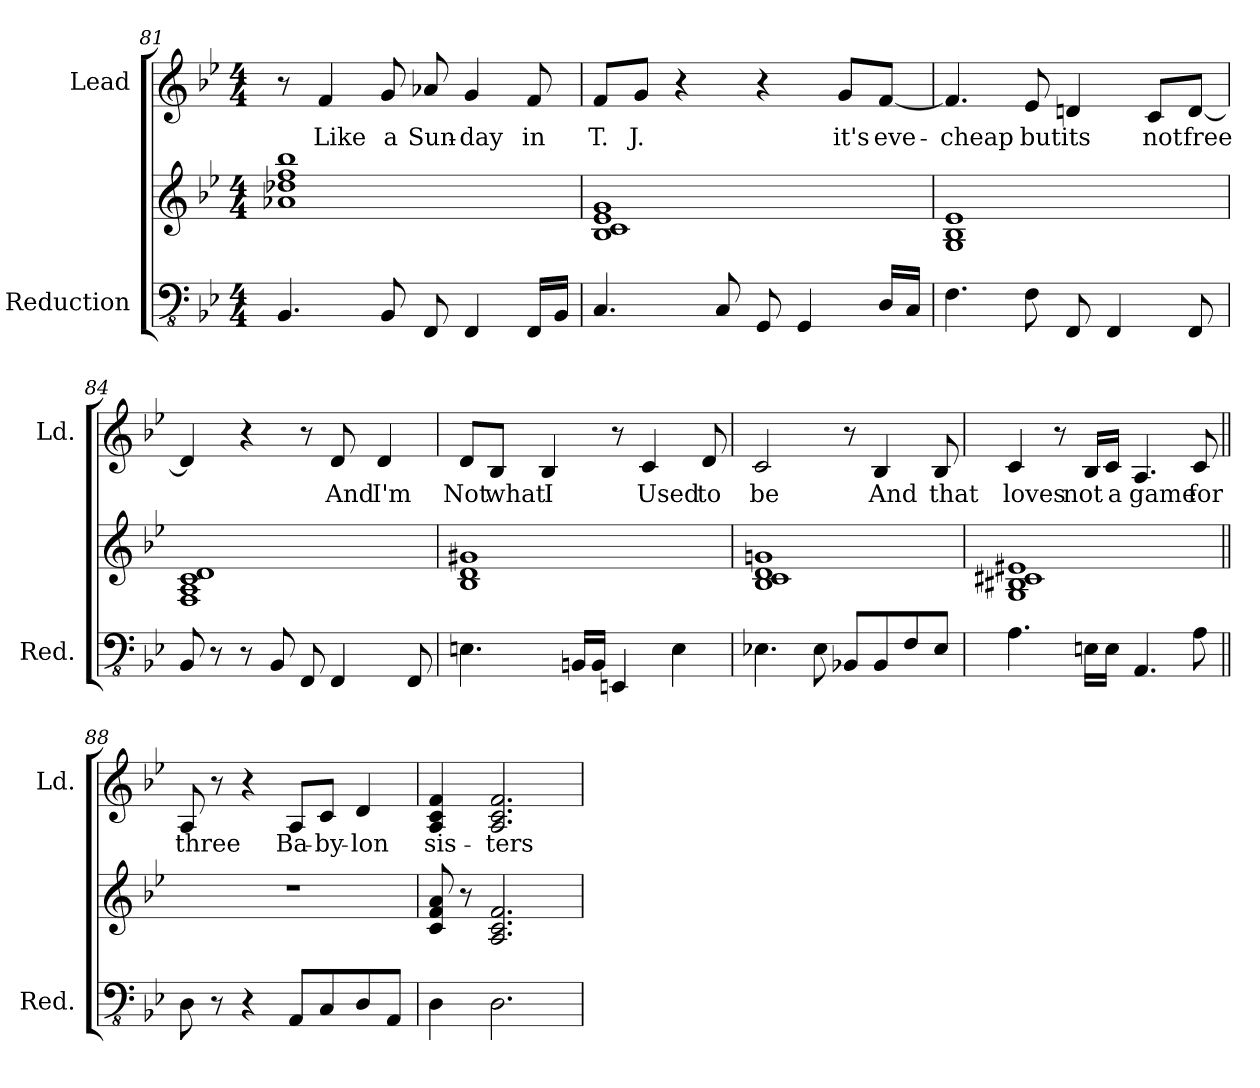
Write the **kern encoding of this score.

**kern	**kern	**kern	**text
*part2	*part2	*part1	*part1
*staff3	*staff2	*staff1	*staff1
*I"Reduction	*	*I"Lead	*
*I'Red.	*	*I'Ld.	*
!!LO:LB:g=z
*clefFv4	*clefG2	*clefG2	*
*k[b-e-]	*k[b-e-]	*k[b-e-]	*
*B-:	*B-:	*B-:	*
*M4/4	*M4/4	*M4/4	*
=81	=81	=81	=81
4.BBB-i/	1a-Xi 1dd-Xi 1ffi 1bb-i	8r	.
!	!	!	!LO:LY:b:color=#000000
.	.	4fi/	Like
!	!	!	!LO:LY:b:color=#000000
8BBB-i/	.	8gi/	a
!	!	!	!LO:LY:b:color=#000000
8FFFi/	.	8a-Xi/	Sun-
!	!	!	!LO:LY:b:color=#000000
4FFFi/	.	4gi/	-day
!	!	!	!LO:LY:b:color=#000000
16FFFi/LL	.	8fi/	in
16BBB-i/JJ	.	.	.
=82	=82	=82	=82
!	!	!	!LO:LY:b:color=#000000
4.CCi/	1B-i 1ci 1e-i 1gi	8fi/L	T.
!	!	!	!LO:LY:b:color=#000000
.	.	8gi/J	J.
.	.	4r	.
8CCi/	.	.	.
8GGGi/	.	4r	.
4GGGi/	.	.	.
!	!	!	!LO:LY:b:color=#000000
.	.	8gi/L	it's
!	!	!	!LO:LY:b:color=#000000
16DDi/LL	.	[<8fi/J	eve-
16CCi/JJ	.	.	.
!!LO:LB:g=z
=83	=83	=83	=83
!	!	!	!LO:LY:b:color=#000000
4.FFi\	1Gi 1B-i 1e-i	4.fi/]	-cheap
!	!	!	!LO:LY:b:color=#000000
8FFi\	.	8e-i/	but
!	!	!	!LO:LY:b:color=#000000
8FFFi/	.	4dni/	its
4FFFi/	.	.	.
!	!	!	!LO:LY:b:color=#000000
.	.	8ci/L	not
!	!	!	!LO:LY:b:color=#000000
8FFFi/	.	[<8di/J	free
=84	=84	=84	=84
8BBB-i/	1Fi 1Ai 1ci 1di	4di/]	.
8r	.	.	.
8r	.	4r	.
8BBB-i/	.	.	.
8FFFi/	.	8r	.
!	!	!	!LO:LY:b:color=#000000
4FFFi/	.	8di/	And
!	!	!	!LO:LY:b:color=#000000
.	.	4di/	I'm
8FFFi/	.	.	.
!!LO:LB:g=z
=85	=85	=85	=85
!	!	!	!LO:LY:b:color=#000000
4.EEni\	1B-i 1di 1g#Xi	8di/L	Not
!	!	!	!LO:LY:b:color=#000000
.	.	8B-i/J	what
!	!	!	!LO:LY:b:color=#000000
.	.	4B-i/	I
16BBBni/LL	.	.	.
16BBBi/JJ	.	.	.
4EEEni/	.	8r	.
!	!	!	!LO:LY:b:color=#000000
.	.	4ci/	Used
4EEi\	.	.	.
!	!	!	!LO:LY:b:color=#000000
.	.	8di/	to
=86	=86	=86	=86
!	!	!	!LO:LY:b:color=#000000
4.EE-Xi\	1B-i 1ci 1di 1gni	2ci/	be
8EE-i\	.	.	.
8BBB-Xi/L	.	8r	.
!	!	!	!LO:LY:b:color=#000000
8BBB-i/	.	4B-i/	And
8FFi/	.	.	.
!	!	!	!LO:LY:b:color=#000000
8EE-i/J	.	8B-i/	that
=87	=87	=87	=87
!	!	!	!LO:LY:b:color=#000000
4.AAi\	1Gi 1B#Xi 1c#Xi 1e#Xi	4ci/	loves
.	.	8r	.
!	!	!	!LO:LY:b:color=#000000
16EEni\LL	.	16B-i/LL	not
!	!	!	!LO:LY:b:color=#000000
16EEi\JJ	.	16ci/JJ	a
!	!	!	!LO:LY:b:color=#000000
4.AAAi/	.	4.Ai/	game
!	!	!	!LO:LY:b:color=#000000
8AAi\	.	8ci/	for
!!LO:PB:g=z
=88||	=88||	=88||	=88||
!	!	!	!LO:LY:b:color=#000000
8DDi\	1r	8Ai/	three
8r	.	8r	.
4r	.	4r	.
!	!	!	!LO:LY:b:color=#000000
8AAAi/L	.	8Ai/L	Ba-
!	!	!	!LO:LY:b:color=#000000
8CCi/	.	8ci/J	-by-
!	!	!	!LO:LY:b:color=#000000
8DDi/	.	4di/	-lon
8AAAi/J	.	.	.
=89	=89	=89	=89
!	!	!	!LO:LY:b:color=#000000
4DDi\	8ci/ 8fi 8ai	4Ai/ 4ci 4fi	sis-
.	8r	.	.
!	!	!	!LO:LY:b:color=#000000
2.DDi\	2.Ai/ 2.ci 2.fi	2.Ai/ 2.ci 2.fi	-ters
=	=	=	=
*-	*-	*-	*-
